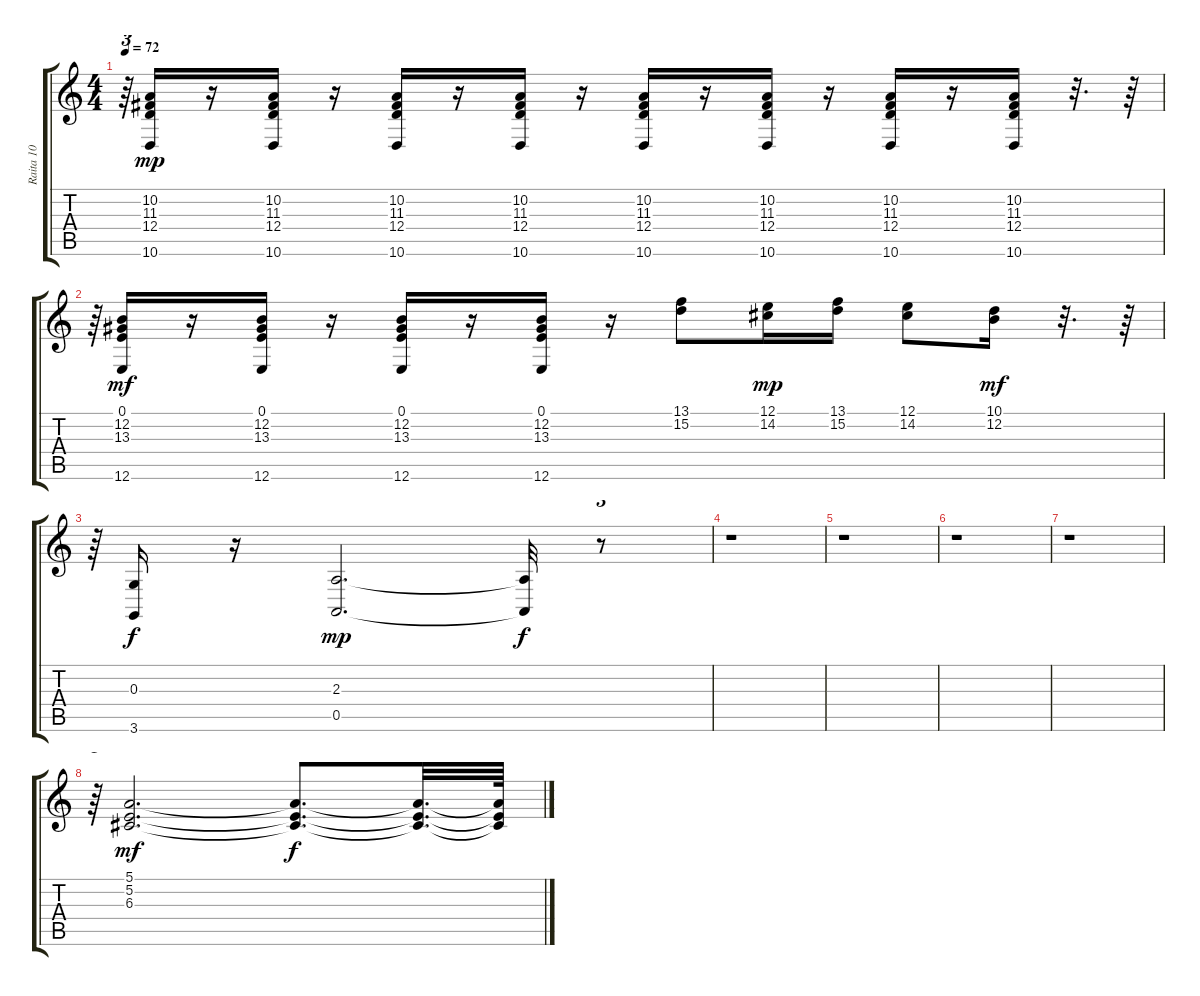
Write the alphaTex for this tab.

\track ("Raita 10" "Raita 10") {instrument stringensemble1}
\staff {score tabs}
\tuning (E4 B3 G3 D3 A2 E2) {hide}
\ts (4 4)
\tempo 72
\clef g2
\ks c
r.64{tu (3 2) dy mp} (10.2 11.3 12.4 10.6).16 r.16 (10.2 11.3 12.4 10.6).16 r.16 (10.2 11.3 12.4 10.6).16 r.16 (10.2 11.3 12.4 10.6).16 r.16 (10.2 11.3 12.4 10.6).16 r.16 (10.2 11.3 12.4 10.6).16 r.16 (10.2 11.3 12.4 10.6).16 r.16 (10.2 11.3 12.4 10.6).16 r.32{d} r.64 |
r.64{tu (3 2)} (0.1 12.2 13.3 12.6).16{dy mf} r.16 (0.1 12.2 13.3 12.6).16 r.16 (0.1 12.2 13.3 12.6).16 r.16 (0.1 12.2 13.3 12.6).16 r.16 (13.1 15.2).8 (12.1 14.2).16{dy mp} (13.1 15.2).16 (12.1 14.2).8 (10.1 12.2).16{dy mf} r.32{d} r.64 |
r.64{tu (3 2)} (0.3 3.6).16{dy f} r.16 (2.3 0.5).2{d dy mp} (2.3{t} 0.5{t}).32{dy f} r.8{tu (3 2)} |
r.1 |
r.1 |
r.1 |
r.1 |
r.64{tu (3 2)} (5.1 5.2 6.3).2{d dy mf} (5.1{t} 5.2{t} 6.3{t}).8{d dy f} (5.1{t} 5.2{t} 6.3{t}).32{d} (5.1{t} 5.2{t} 6.3{t}).64
